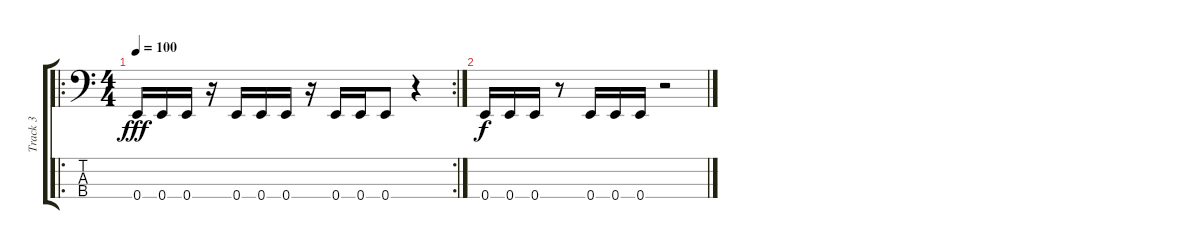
\track ("Track 3" "Track 3") {instrument electricbassfinger}
\staff {score tabs}
\tuning (G2 D2 A1 E1) {hide}
\ro
\rc 2
\ts (4 4)
\tempo 100
\clef f4
\ks c
0.4.16{dy fff} 0.4.16 0.4.16 r.16 0.4.16 0.4.16 0.4.16 r.16 0.4.16 0.4.16 0.4.8 r.4 |
0.4.16{dy f} 0.4.16 0.4.16 r.8 0.4.16 0.4.16 0.4.16 r.2
